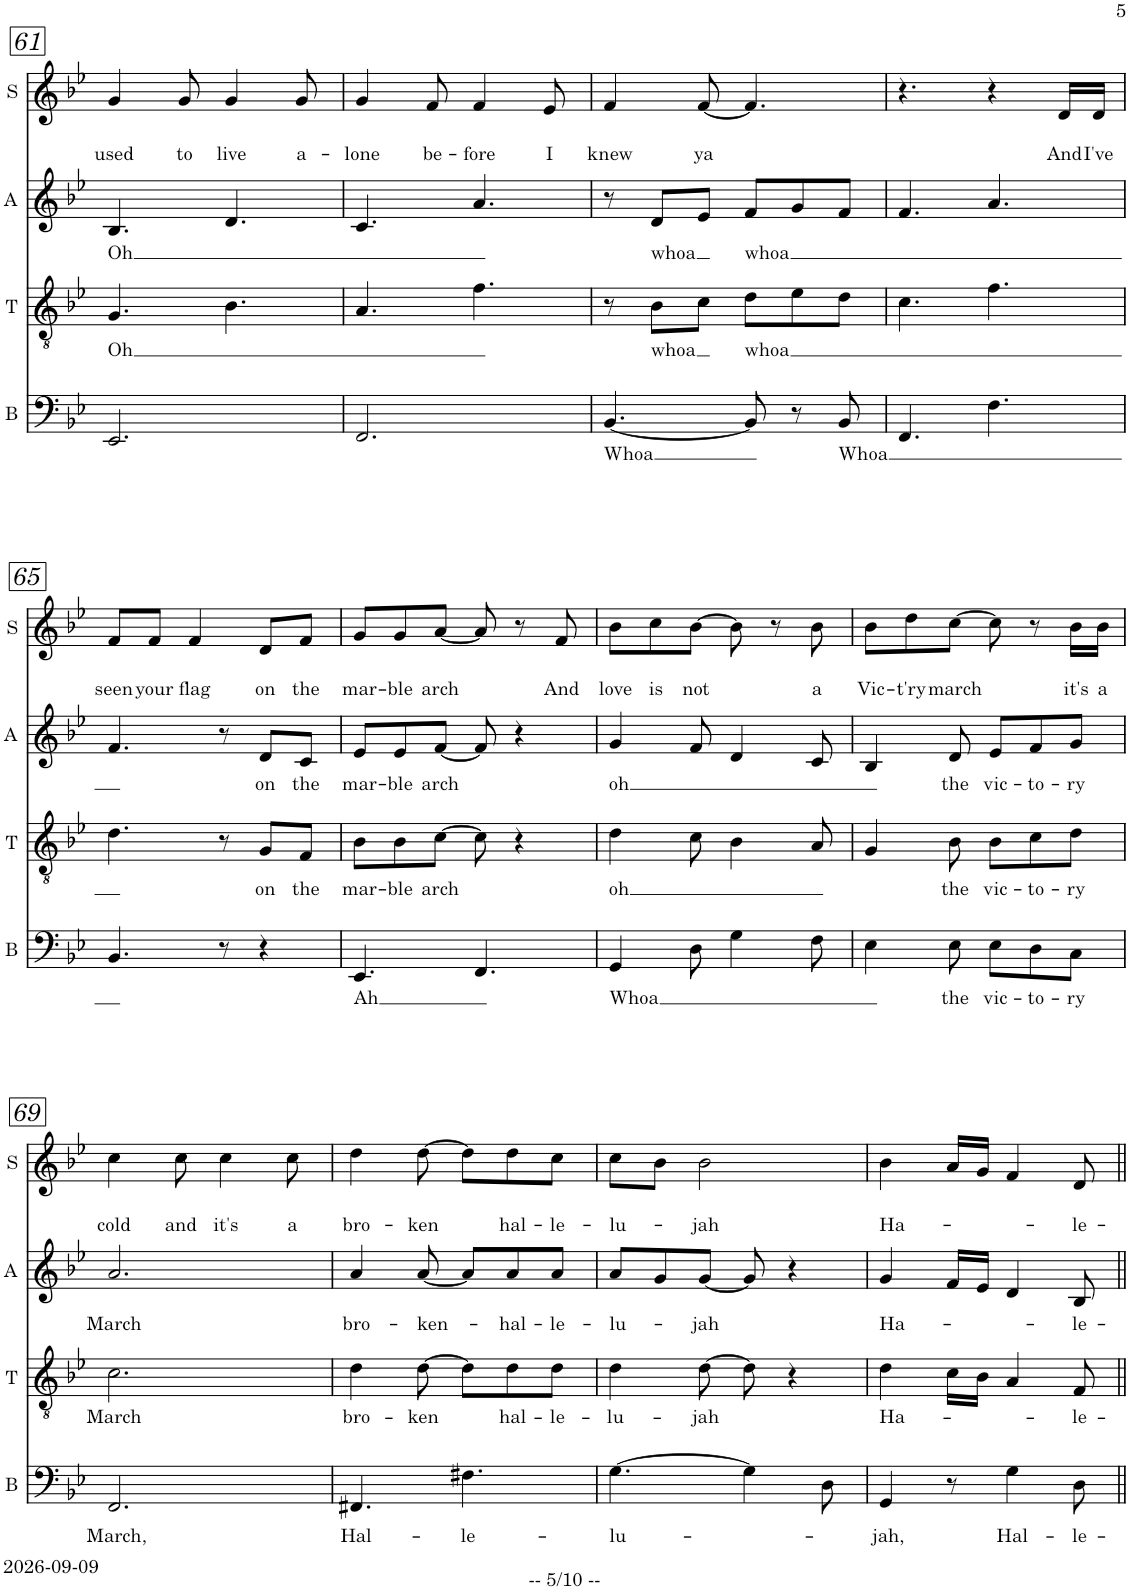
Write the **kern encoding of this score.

**kern	**text	**kern	**text	**kern	**text	**kern	**text	**text
*part4	*part4	*part3	*part3	*part2	*part2	*part1	*part1	*part1
*staff4	*staff4	*staff3	*staff3	*staff2	*staff2	*staff1	*staff1	*staff1
*I"Bariton	*	*I"Tenor	*	*I"Alt	*	*I"Sopran	*	*
*I'B	*	*I'T	*	*I'A	*	*I'S	*	*
!!LO:PB:g=z
*clefF4	*	*clefGv2	*	*clefG2	*	*clefG2	*	*
*	*	*	*	*Trd1c2	*	*	*	*
*k[b-e-]	*	*k[b-e-]	*	*k[b-e-]	*	*k[b-e-]	*	*
*M6/8	*	*M6/8	*	*M6/8	*	*M6/8	*	*
=61	=61	=61	=61	=61	=61	=61	=61	=61
!	!	!	!LO:LY:b	!	!LO:LY:b	!	!	!LO:LY:b
2.EE-/	.	4.G/	Oh	4.B-/	Oh	4g/	.	used
!	!	!	!	!	!	!	!	!LO:LY:b
.	.	.	.	.	.	8g/	.	to
!	!	!	!	!	!	!	!	!LO:LY:b
.	.	4.B-\	.	4.d/	.	4g/	.	live
!	!	!	!	!	!	!	!	!LO:LY:b
.	.	.	.	.	.	8g/	.	a-
=62	=62	=62	=62	=62	=62	=62	=62	=62
!	!	!	!	!	!	!	!	!LO:LY:b
2.FF/	.	4.A/	.	4.c/	.	4g/	.	-lone
!	!	!	!	!	!	!	!	!LO:LY:b
.	.	.	.	.	.	8f/	.	be-
!	!	!	!	!	!	!	!	!LO:LY:b
.	.	4.f\	.	4.a/	.	4f/	.	-fore
!	!	!	!	!	!	!	!	!LO:LY:b
.	.	.	.	.	.	8e-/	.	I
=63	=63	=63	=63	=63	=63	=63	=63	=63
!	!LO:LY:b	!	!	!	!	!	!	!LO:LY:b
[4.BB-/	Whoa	8r	.	8r	.	4f/	.	knew
!	!	!	!LO:LY:b	!	!LO:LY:b	!	!	!
.	.	8B-\L	whoa	8d/L	whoa	.	.	.
!	!	!	!	!	!	!	!	!LO:LY:b
.	.	8c\J	.	8e-/J	.	[8f/	.	ya
!	!	!	!LO:LY:b	!	!LO:LY:b	!	!	!
8BB-/]	.	8d\L	whoa	8f/L	whoa	4.f/]	.	.
8r	.	8e-\	.	8g/	.	.	.	.
!	!LO:LY:b	!	!	!	!	!	!	!
8BB-/	Whoa	8d\J	.	8f/J	.	.	.	.
=64	=64	=64	=64	=64	=64	=64	=64	=64
4.FF/	.	4.c\	.	4.f/	.	4.r	.	.
4.F\	.	4.f\	.	4.a/	.	4r	.	.
!	!	!	!	!	!	!	!	!LO:LY:b
.	.	.	.	.	.	16d/LL	.	And
!	!	!	!	!	!	!	!	!LO:LY:b
.	.	.	.	.	.	16d/JJ	.	I've
!!LO:LB:g=z
=65	=65	=65	=65	=65	=65	=65	=65	=65
!	!	!	!	!	!	!	!	!LO:LY:b
4.BB-/	.	4.d\	.	4.f/	.	8f/L	.	seen
!	!	!	!	!	!	!	!	!LO:LY:b
.	.	.	.	.	.	8f/J	.	your
!	!	!	!	!	!	!	!	!LO:LY:b
.	.	.	.	.	.	4f/	.	flag
8r	.	8r	.	8r	.	.	.	.
!	!	!	!LO:LY:b	!	!LO:LY:b	!	!	!LO:LY:b
4r	.	8G/L	on	8d/L	on	8d/L	.	on
!	!	!	!LO:LY:b	!	!LO:LY:b	!	!	!LO:LY:b
.	.	8F/J	the	8c/J	the	8f/J	.	the
=66	=66	=66	=66	=66	=66	=66	=66	=66
!	!LO:LY:b	!	!LO:LY:b	!	!LO:LY:b	!	!	!LO:LY:b
4.EE-/	Ah	8B-\L	mar-	8e-/L	mar-	8g/L	.	mar-
!	!	!	!LO:LY:b	!	!LO:LY:b	!	!	!LO:LY:b
.	.	8B-\	-ble	8e-/	-ble	8g/	.	-ble
!	!	!	!LO:LY:b	!	!LO:LY:b	!	!	!LO:LY:b
.	.	[8c\J	arch	[8f/J	arch	[8a/J	.	arch
4.FF/	.	8c\]	.	8f/]	.	8a/]	.	.
.	.	4r	.	4r	.	8r	.	.
!	!	!	!	!	!	!	!	!LO:LY:b
.	.	.	.	.	.	8f/	.	And
=67	=67	=67	=67	=67	=67	=67	=67	=67
!	!LO:LY:b	!	!LO:LY:b	!	!LO:LY:b	!	!	!LO:LY:b
4GG/	Whoa	4d\	oh	4g/	oh	8b-\L	.	love
!	!	!	!	!	!	!	!	!LO:LY:b
.	.	.	.	.	.	8cc\	.	is
!	!	!	!	!	!	!	!	!LO:LY:b
8D\	.	8c\	.	8f/	.	[8b-\J	.	not
4G\	.	4B-\	.	4d/	.	8b-\]	.	.
.	.	.	.	.	.	8r	.	.
!	!	!	!	!	!	!	!	!LO:LY:b
8F\	.	8A/	.	8c/	.	8b-\	.	a
=68	=68	=68	=68	=68	=68	=68	=68	=68
!	!	!	!	!	!	!	!	!LO:LY:b
4E-\	.	4G/	.	4B-/	.	8b-\L	.	Vic-
!	!	!	!	!	!	!	!	!LO:LY:b
.	.	.	.	.	.	8dd\	.	-t'ry
!	!LO:LY:b	!	!LO:LY:b	!	!LO:LY:b	!	!	!LO:LY:b
8E-\	the	8B-\	the	8d/	the	[8cc\J	.	march
!	!LO:LY:b	!	!LO:LY:b	!	!LO:LY:b	!	!	!
8E-\L	vic-	8B-\L	vic-	8e-/L	vic-	8cc\]	.	.
!	!LO:LY:b	!	!LO:LY:b	!	!LO:LY:b	!	!	!
8D\	-to-	8c\	-to-	8f/	-to-	8r	.	.
!	!LO:LY:b	!	!LO:LY:b	!	!LO:LY:b	!	!	!LO:LY:b
8C\J	-ry	8d\J	-ry	8g/J	-ry	16b-\LL	.	it's
!	!	!	!	!	!	!	!	!LO:LY:b
.	.	.	.	.	.	16b-\JJ	.	a
!!LO:LB:g=z
=69	=69	=69	=69	=69	=69	=69	=69	=69
!	!LO:LY:b	!	!LO:LY:b	!	!LO:LY:b	!	!	!LO:LY:b
2.FF/	March,	2.c\	March	2.a/	March	4cc\	.	cold
!	!	!	!	!	!	!	!	!LO:LY:b
.	.	.	.	.	.	8cc\	.	and
!	!	!	!	!	!	!	!	!LO:LY:b
.	.	.	.	.	.	4cc\	.	it's
!	!	!	!	!	!	!	!	!LO:LY:b
.	.	.	.	.	.	8cc\	.	a
=70	=70	=70	=70	=70	=70	=70	=70	=70
!	!LO:LY:b	!	!LO:LY:b	!	!LO:LY:b	!	!	!LO:LY:b
4.FF#X/	Hal-	4d\	bro-	4a/	bro-	4dd\	.	bro-
!	!	!	!LO:LY:b	!	!LO:LY:b	!	!	!LO:LY:b
.	.	[8d\	-ken	[8a/	-ken-	[8dd\	.	-ken
!	!LO:LY:b	!	!	!	!	!	!	!
4.F#X\	-le-	8d\L]	.	8a/L]	.	8dd\L]	.	.
!	!	!	!LO:LY:b	!	!LO:LY:b	!	!	!LO:LY:b
.	.	8d\	hal-	8a/	-hal-	8dd\	.	hal-
!	!	!	!LO:LY:b	!	!LO:LY:b	!	!	!LO:LY:b
.	.	8d\J	-le-	8a/J	-le-	8cc\J	.	-le-
=71	=71	=71	=71	=71	=71	=71	=71	=71
!	!LO:LY:b	!	!LO:LY:b	!	!LO:LY:b	!	!	!LO:LY:b
[4.G\	-lu-	4d\	-lu-	8a/L	-lu-	8cc\L	.	-lu-
.	.	.	.	8g/	.	8b-\J	.	.
!	!	!	!LO:LY:b	!	!LO:LY:b	!	!	!LO:LY:b
.	.	[8d\	-jah	[8g/J	-jah	2b-\	.	-jah
4G\]	.	8d\]	.	8g/]	.	.	.	.
.	.	4r	.	4r	.	.	.	.
8D\	.	.	.	.	.	.	.	.
=72	=72	=72	=72	=72	=72	=72	=72	=72
!	!LO:LY:b	!	!LO:LY:b	!	!LO:LY:b	!	!	!LO:LY:b
4GG/	-jah,	4d\	Ha-	4g/	Ha-	4b-\	.	Ha-
8r	.	16c\LL	.	16f/LL	.	16a/LL	.	.
.	.	16B-\JJ	.	16e-/JJ	.	16g/JJ	.	.
!	!LO:LY:b	!	!	!	!	!	!	!
4G\	Hal-	4A/	.	4d/	.	4f/	.	.
!	!LO:LY:b	!	!LO:LY:b	!	!LO:LY:b	!	!	!LO:LY:b
8D\	-le-	8F/	-le-	8B-/	-le-	8d/	.	-le-
=||	=||	=||	=||	=||	=||	=||	=||	=||
*-	*-	*-	*-	*-	*-	*-	*-	*-
